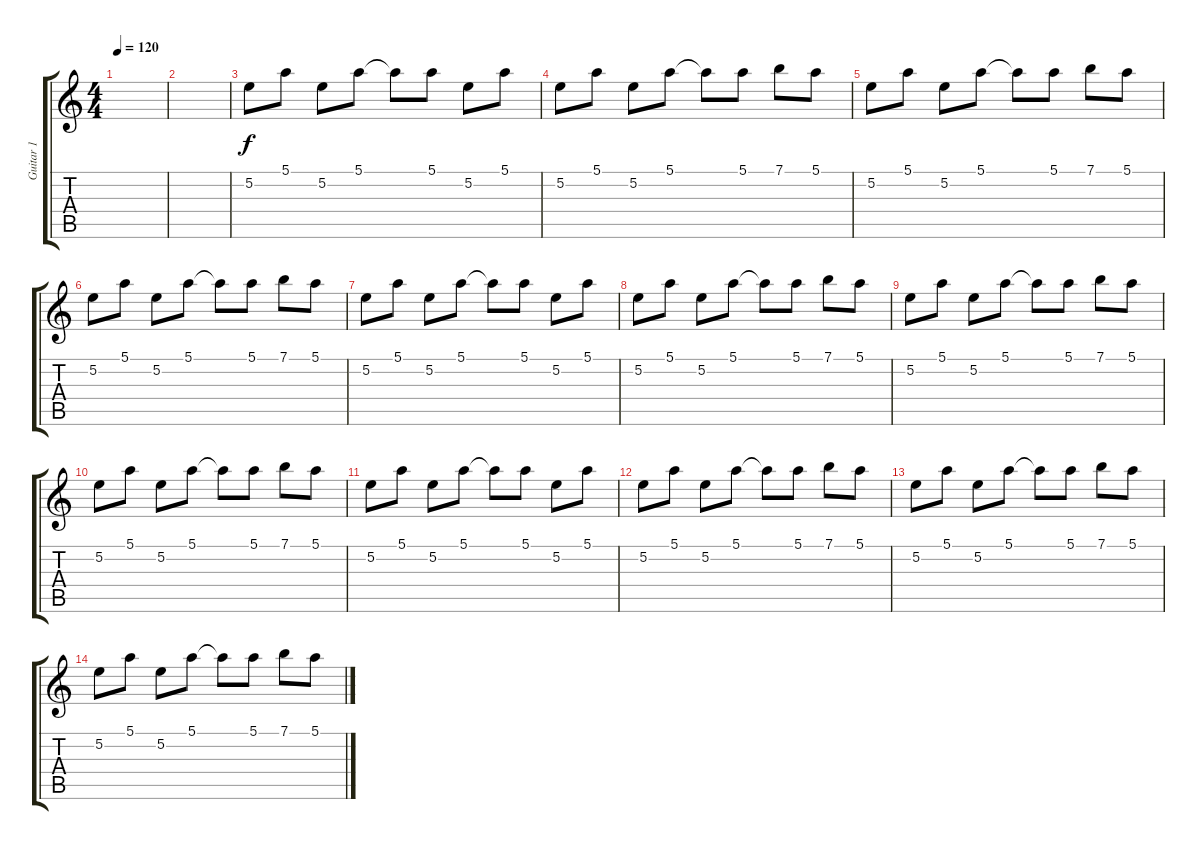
\track ("Guitar 1" "Guitar 1") {instrument electricguitarclean}
\staff {score tabs}
\tuning (E4 B3 G3 D3 A2 E2) {hide}
\ts (4 4)
\tempo 120
\clef g2
\ks c
|
|
5.2.8 5.1.8 5.2.8 5.1.8 5.1{t}.8 5.1.8 5.2.8 5.1.8 |
5.2.8 5.1.8 5.2.8 5.1.8 5.1{t}.8 5.1.8 7.1.8 5.1.8 |
5.2.8 5.1.8 5.2.8 5.1.8 5.1{t}.8 5.1.8 7.1.8 5.1.8 |
5.2.8 5.1.8 5.2.8 5.1.8 5.1{t}.8 5.1.8 7.1.8 5.1.8 |
5.2.8 5.1.8 5.2.8 5.1.8 5.1{t}.8 5.1.8 5.2.8 5.1.8 |
5.2.8 5.1.8 5.2.8 5.1.8 5.1{t}.8 5.1.8 7.1.8 5.1.8 |
5.2.8 5.1.8 5.2.8 5.1.8 5.1{t}.8 5.1.8 7.1.8 5.1.8 |
5.2.8 5.1.8 5.2.8 5.1.8 5.1{t}.8 5.1.8 7.1.8 5.1.8 |
5.2.8 5.1.8 5.2.8 5.1.8 5.1{t}.8 5.1.8 5.2.8 5.1.8 |
5.2.8 5.1.8 5.2.8 5.1.8 5.1{t}.8 5.1.8 7.1.8 5.1.8 |
5.2.8 5.1.8 5.2.8 5.1.8 5.1{t}.8 5.1.8 7.1.8 5.1.8 |
5.2.8 5.1.8 5.2.8 5.1.8 5.1{t}.8 5.1.8 7.1.8 5.1.8
